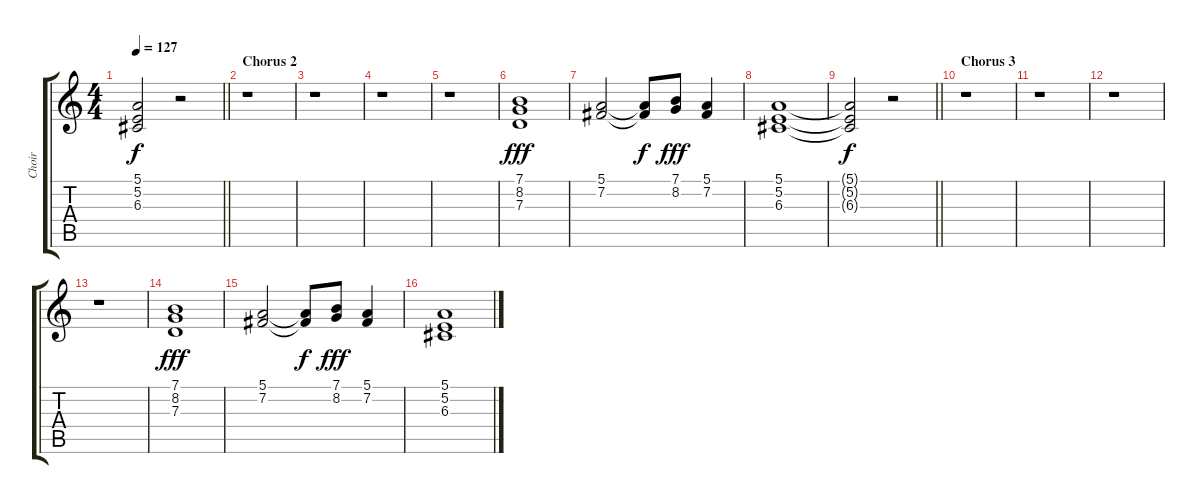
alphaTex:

\track ("Choir" "Choir") {instrument synthvoice}
\staff {score tabs}
\tuning (E4 B3 G3 D3 A2 E2) {hide}
\ts (4 4)
\tempo 127
\clef g2
\barLineRight lightlight
\ks c
(5.1{t} 5.2{t} 6.3{t}).2{dy f} r.2 |
\section ("" "Chorus 2")
r.1 |
r.1 |
r.1 |
r.1 |
(7.1 8.2 7.3).1{dy fff} |
(5.1 7.2).2 (5.1{t} 7.2{t}).8{dy f} (7.1 8.2).8{dy fff} (5.1 7.2).4 |
(5.1 5.2 6.3).1 |
\barLineRight lightlight
(5.1{t} 5.2{t} 6.3{t}).2{dy f} r.2 |
\section ("" "Chorus 3")
r.1 |
r.1 |
r.1 |
r.1 |
(7.1 8.2 7.3).1{dy fff} |
(5.1 7.2).2 (5.1{t} 7.2{t}).8{dy f} (7.1 8.2).8{dy fff} (5.1 7.2).4 |
(5.1 5.2 6.3).1
